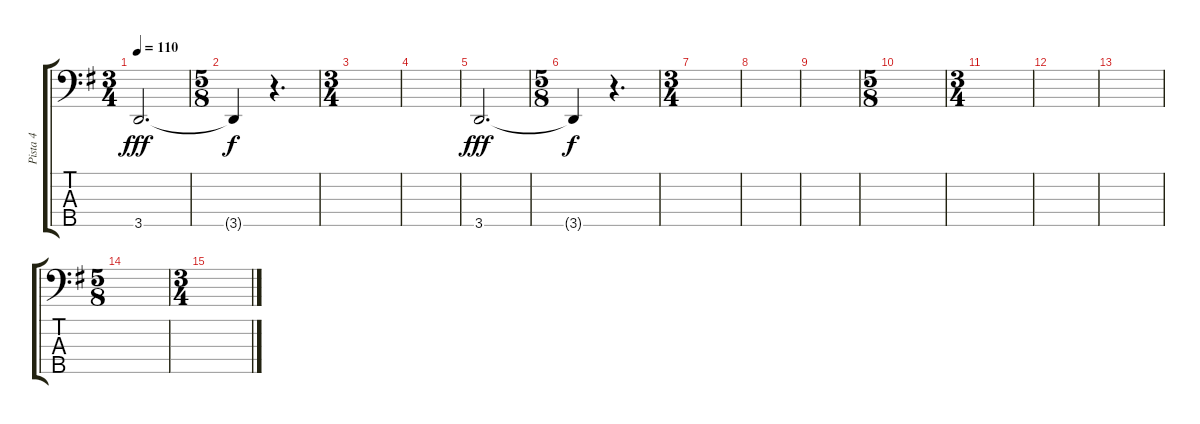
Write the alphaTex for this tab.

\track ("Pista 4" "Pista 4") {instrument fretlessbass}
\staff {score tabs}
\tuning (G2 D2 A1 E1 B0) {hide}
\ts (3 4)
\tempo 110
\clef f4
\ks g
3.5.2{d dy fff} |
\ts (5 8)
3.5{t}.4{dy f} r.4{d} |
\ts (3 4)
|
|
3.5.2{d dy fff} |
\ts (5 8)
3.5{t}.4{dy f} r.4{d} |
\ts (3 4)
|
|
|
\ts (5 8)
|
\ts (3 4)
|
|
|
\ts (5 8)
|
\ts (3 4)
